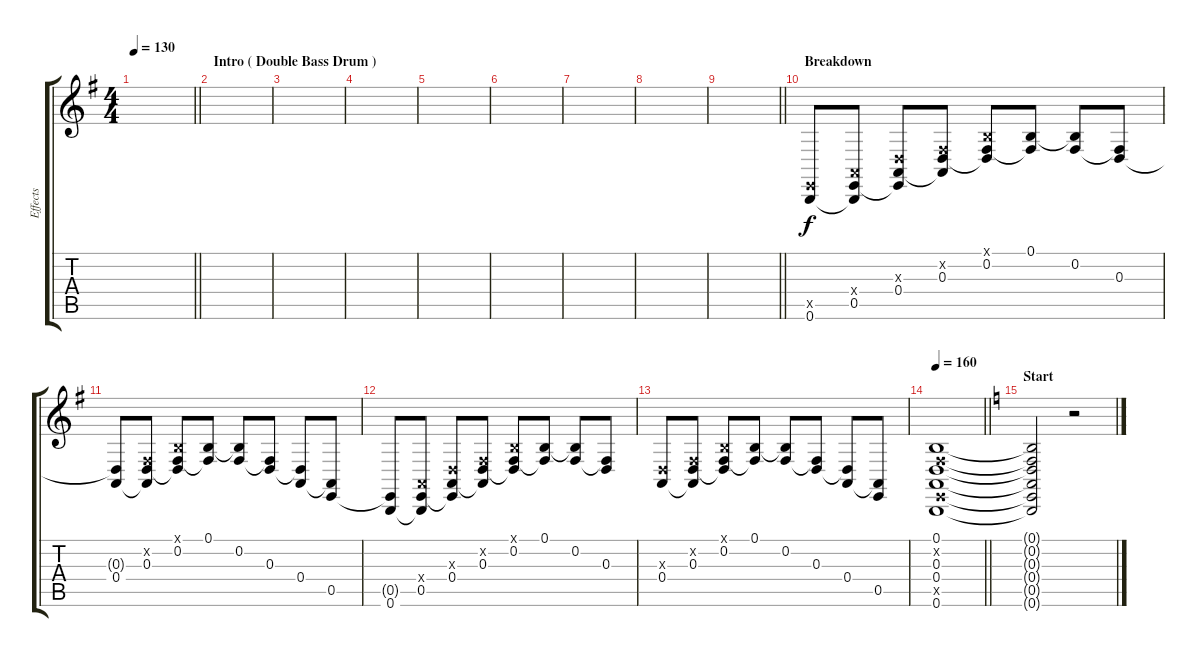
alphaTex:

\track ("Effects" "Effects") {instrument guitarfretnoise}
\staff {score tabs}
\tuning (B3 Gb3 D3 A2 E2 B1) {hide}
\ts (4 4)
\tempo 130
\clef g2
\barLineRight lightlight
\ks g
|
\section ("" "Intro ( Double Bass Drum )")
|
|
|
|
|
|
|
\barLineRight lightlight
|
\section ("" "Breakdown")
(0.5{x} 0.6).8{volume 16 instrument reversecymbal} (0.4{x} 0.5 0.6{t}).8 (0.3{x} 0.4 0.5{t}).8 (0.2{x} 0.3 0.4{t}).8 (0.1{x} 0.2 0.3{t}).8 (0.1 0.2{t}).8 (0.1{t} 0.2).8 (0.2{t} 0.3).8 |
(0.3{t} 0.4).8 (0.2{x} 0.3 0.4{t}).8 (0.1{x} 0.2 0.3{t}).8 (0.1 0.2{t}).8 (0.1{t} 0.2).8 (0.2{t} 0.3).8 (0.3{t} 0.4).8 (0.4{t} 0.5).8 |
(0.5{t} 0.6).8 (0.4{x} 0.5 0.6{t}).8 (0.3{x} 0.4 0.5{t}).8 (0.2{x} 0.3 0.4{t}).8 (0.1{x} 0.2 0.3{t}).8 (0.1 0.2{t}).8 (0.1{t} 0.2).8 (0.2{t} 0.3).8 |
(0.3{x} 0.4).8 (0.2{x} 0.3 0.4{t}).8 (0.1{x} 0.2 0.3{t}).8 (0.1 0.2{t}).8 (0.1{t} 0.2).8 (0.2{t} 0.3).8 (0.3{t} 0.4).8 (0.4{t} 0.5).8 |
\tempo 160
\barLineRight lightlight
(0.1 0.2{x} 0.3 0.4 0.5{x} 0.6).1{instrument reversecymbal} |
\section ("" "Start")
\ks c
(0.1{t} 0.2{t} 0.3{t} 0.4{t} 0.5{t} 0.6{t}).2 r.2
